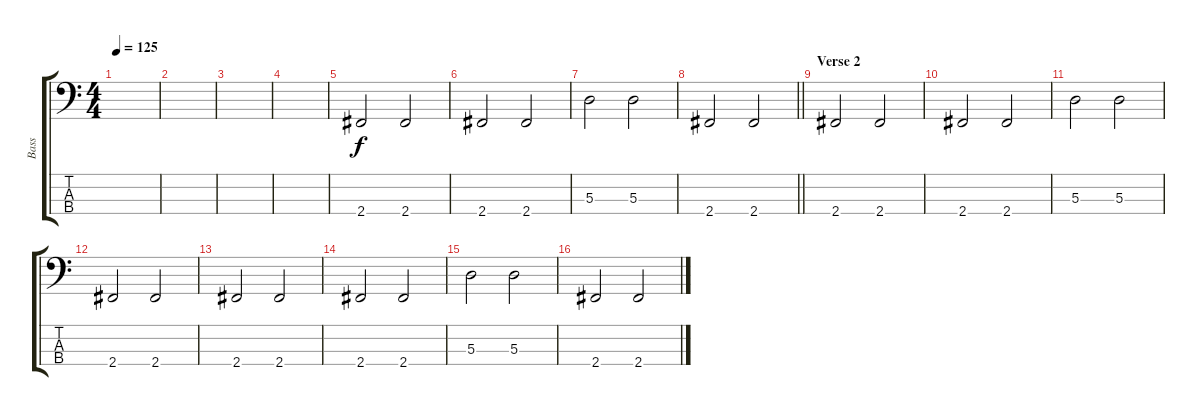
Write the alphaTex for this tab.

\track ("Bass" "Bass") {instrument electricbassfinger}
\staff {score tabs}
\tuning (G2 D2 A1 E1) {hide}
\ts (4 4)
\tempo 125
\clef f4
\ks c
|
|
|
|
2.4.2 2.4.2 |
2.4.2 2.4.2 |
5.3.2 5.3.2 |
\barLineRight lightlight
2.4.2 2.4.2 |
\section ("" "Verse 2")
2.4.2 2.4.2 |
2.4.2 2.4.2 |
5.3.2 5.3.2 |
2.4.2 2.4.2 |
2.4.2 2.4.2 |
2.4.2 2.4.2 |
5.3.2 5.3.2 |
2.4.2 2.4.2
